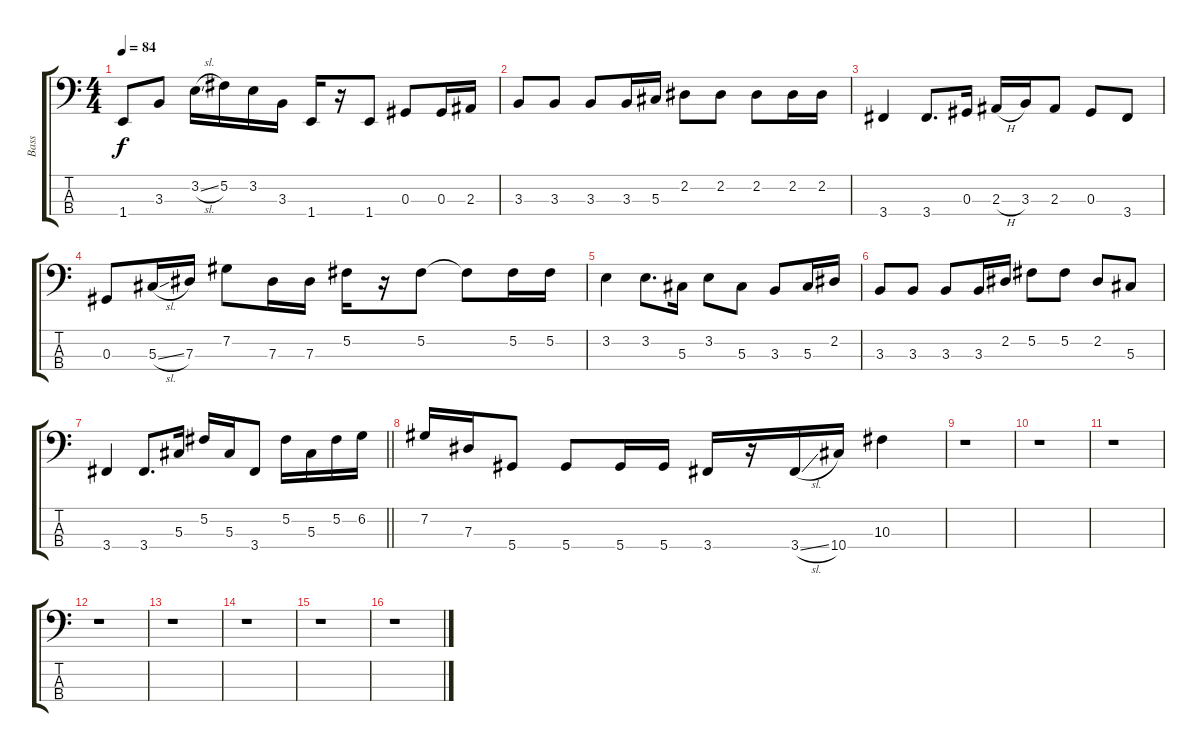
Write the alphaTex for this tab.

\track ("Bass" "Bass") {instrument electricbassfinger}
\staff {score tabs}
\tuning (Gb2 Db2 Ab1 Eb1) {hide}
\ts (4 4)
\tempo 84
\clef f4
\ks c
1.4.8{dy f} 3.3.8 3.2{sl}.16 5.2.16 3.2.16 3.3.16 1.4.16 r.16 1.4.8 0.3.8 0.3.16 2.3.16 |
3.3.8 3.3.8 3.3.8 3.3.16 5.3.16 2.2.8 2.2.8 2.2.8 2.2.16 2.2.16 |
3.4.4 3.4.8{d} 0.3.16 2.3{h}.16 3.3.16 2.3.8 0.3.8 3.4.8 |
0.3.8 5.3{sl}.16 7.3.16 7.2.8 7.3.16 7.3.16 5.2.16 r.16 5.2.8 5.2{t}.8 5.2.16 5.2.16 |
3.2.4 3.2.8{d} 5.3.16 3.2.8 5.3.8 3.3.8 5.3.16 2.2.16 |
3.3.8 3.3.8 3.3.8 3.3.16 2.2.16 5.2.8 5.2.8 2.2.8 5.3.8 |
\barLineRight lightlight
3.4.4 3.4.8{d} 5.3.16 5.2.16 5.3.16 3.4.8 5.2.16 5.3.16 5.2.16 6.2.16 |
7.2.16 7.3.16 5.4.8 5.4.8 5.4.16 5.4.16 3.4.16 r.16 3.4{sl}.16 10.4.16 10.3.4 |
r.1 |
r.1 |
r.1 |
r.1 |
r.1 |
r.1 |
r.1 |
r.1
